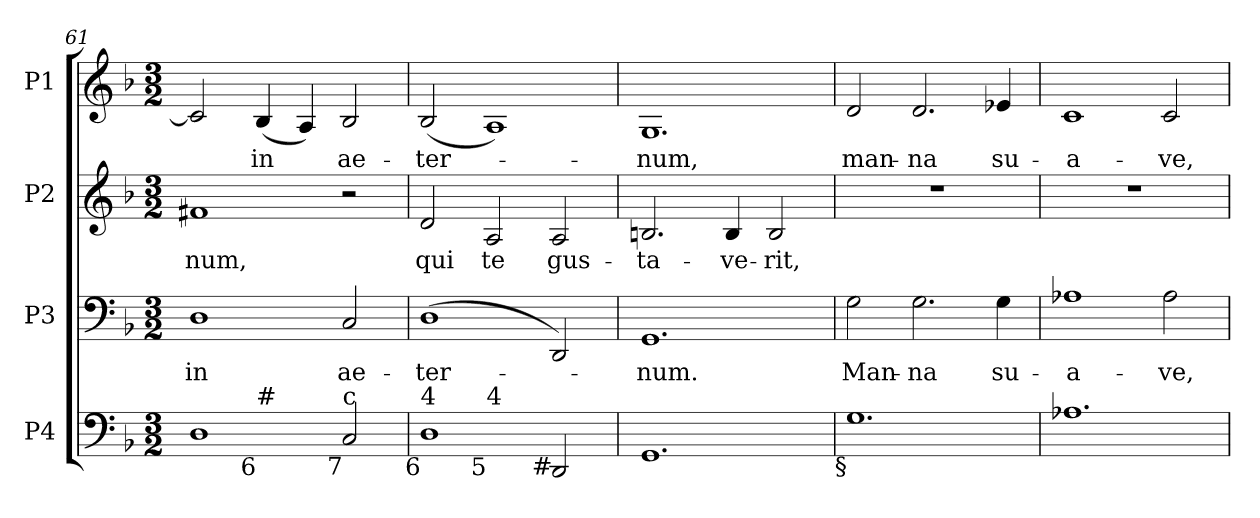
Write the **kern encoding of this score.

**kern	**kern	**text	**kern	**text	**kern	**text
*part4	*part3	*part3	*part2	*part2	*part1	*part1
*staff4	*staff3	*staff3	*staff2	*staff2	*staff1	*staff1
*I"P4	*I"P3	*	*I"P2	*	*I"P1	*
*clefF4	*clefF4	*	*clefG2	*	*clefG2	*
*k[b-]	*k[b-]	*	*k[b-]	*	*k[b-]	*
*d:	*d:	*	*d:	*	*d:	*
*M3/2	*M3/2	*	*M3/2	*	*M3/2	*
=61	=61	=61	=61	=61	=61	=61
!	!	!LO:LY:b:color=#000000	!	!	!	!
!LO:TX:b:rj:t=7	!	!	!	!	!	!
!LO:TX:t=#	!	!	!	!	!	!
!	!	!	!	!LO:LY:b:color=#000000	!	!
*^	*	*	*	*	*	*
1Di	2ryy	1Di	in	1f#Xi	-num,	2ci/]	.
!	!LO:TX:b:rj:t=6	!	!	!	!	!	!
!	!LO:TX:t=#	!	!	!	!	!	!
!	!	!	!	!	!	!	!LO:LY:b:color=#000000
.	1ryy	.	.	.	.	(4B-i/	in
.	.	.	.	.	.	4Ai/)	.
!	!	!	!LO:LY:b:color=#000000	!	!	!	!
!LO:TX:b:rj:t=7	!	!	!	!	!	!	!
!LO:TX:t=c	!	!	!	!	!	!	!
!	!	!	!	!	!	!	!LO:LY:b:color=#000000
2Ci/	.	2Ci/	ae-	2r	.	2B-i/	ae-
!!LO:LB:g=z
=62	=62	=62	=62	=62	=62	=62	=62
!	!	!	!LO:LY:b:color=#000000	!	!	!	!
!	!	!	!	!	!LO:LY:b:color=#000000	!	!
!LO:TX:b:rj:t=6	!	!	!	!	!	!	!
!LO:TX:t=4	!	!	!	!	!	!	!
!	!	!	!	!	!	!	!LO:LY:b:color=#000000
1Di	2ryy	(1Di	-ter-	2di/	qui	(2B-i/	-ter-
!	!LO:TX:b:rj:t=5	!	!	!	!	!	!
!	!LO:TX:t=4	!	!	!	!	!	!
!	!	!	!	!	!LO:LY:b:color=#000000	!	!
.	1ryy	.	.	2Ai/	te	1Ai)	.
!LO:TX:b:rj:t=#	!	!	!	!	!	!	!
!	!	!	!	!	!LO:LY:b:color=#000000	!	!
2DDi/	.	2DDi/)	.	2Ai/	gus-	.	.
*v	*v	*	*	*	*	*	*
=63	=63	=63	=63	=63	=63	=63
*^	*	*	*	*	*	*
!	!	!	!LO:LY:b:color=#000000	!	!	!	!
*v	*v	*	*	*	*	*	*
*^	*	*	*	*	*	*
!	!	!	!	!	!LO:LY:b:color=#000000	!	!
*v	*v	*	*	*	*	*	*
*^	*	*	*	*	*	*
!LO:TX:b:rj:t=§	!	!	!	!	!	!	!
!	!	!	!	!	!	!	!LO:LY:b:color=#000000
*v	*v	*	*	*	*	*	*
1.GGi	1.GGi	-num.	2.Bni/	-ta-	1.Gi	-num,
!	!	!	!	!LO:LY:b:color=#000000	!	!
.	.	.	4Bi/	-ve-	.	.
!	!	!	!	!LO:LY:b:color=#000000	!	!
.	.	.	2Bi/	-rit,	.	.
=64	=64	=64	=64	=64	=64	=64
!	!	!LO:LY:b:color=#000000	!LO:N:vis=1	!	!	!
!LO:TX:b:rj:t=§	!	!	!	!	!	!
!	!	!	!	!	!	!LO:LY:b:color=#000000
1.Gi	2Gi\	Man-	1.r	.	2di/	man-
!	!	!LO:LY:b:color=#000000	!	!	!	!
!	!	!	!	!	!	!LO:LY:b:color=#000000
.	2.Gi\	-na	.	.	2.di/	-na
!	!	!LO:LY:b:color=#000000	!	!	!	!
!	!	!	!	!	!	!LO:LY:b:color=#000000
.	4Gi\	su-	.	.	4e-Xi/	su-
=65	=65	=65	=65	=65	=65	=65
!	!	!LO:LY:b:color=#000000	!LO:N:vis=1	!	!	!
!	!	!	!	!	!	!LO:LY:b:color=#000000
1.A-Xi	1A-Xi	-a-	1.r	.	1ci	-a-
!	!	!LO:LY:b:color=#000000	!	!	!	!
!	!	!	!	!	!	!LO:LY:b:color=#000000
.	2A-i\	-ve,	.	.	2ci/	-ve,
=	=	=	=	=	=	=
*-	*-	*-	*-	*-	*-	*-
